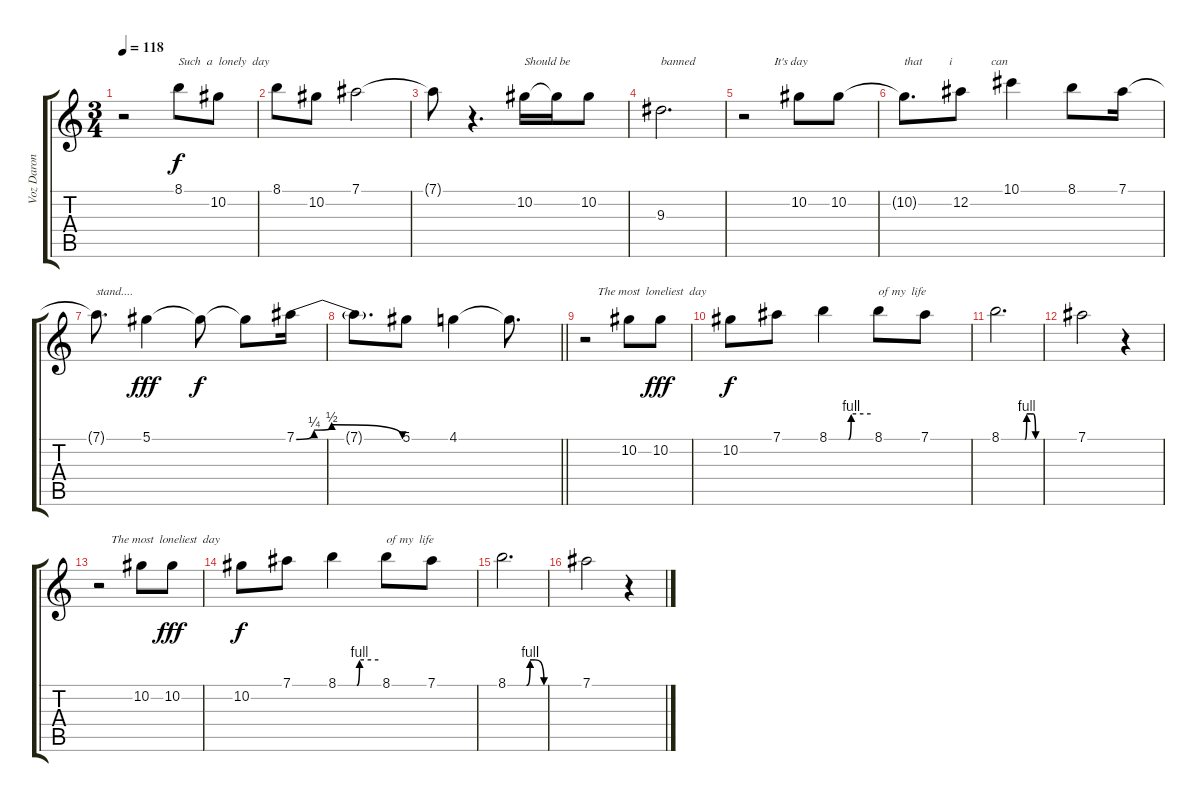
\track ("Voz Daron" "Voz Daron") {instrument acousticguitarsteel}
\staff {score tabs}
\tuning (Eb4 Bb3 Gb3 Db3 Ab2 Db2) {hide}
\ts (3 4)
\tempo 118
\clef g2
\ks c
r.2{dy f} 8.1.8{txt "Such  a  lonely  day"} 10.2.8 |
8.1.8 10.2.8 7.1.2 |
7.1{t}.8 r.4{d} 10.2.16{txt "Should be"} 10.2{t}.16 10.2.8 |
9.3.2{d txt "banned"} |
r.2{txt "          It's day "} 10.2.8 10.2.8 |
10.2{t}.8{d txt "that         i             can "} 12.2.8 10.1.4 8.1.8 7.1.16 |
7.1{t}.8{d txt "stand...."} 5.1.4{dy fff} 5.1{t}.8{dy f volume 14} 5.1{t}.8{volume 12} 7.1{be (custom 0 0 10 1 20 2 60 0)}.16 |
\barLineRight lightlight
7.1{t}.8{d volume 16} 5.1.8 4.1.4 4.1{t}.8{d} |
r.2{txt "    The most  loneliest  day"} 10.2.8 10.2.8{dy fff} |
10.2.8{dy f} 7.1.8 8.1{be (custom 0 0 28 0 32 4 60 4)}.4 8.1.8{txt "of my  life"} 7.1.8 |
8.1{be (custom 0 0 15 0 37 0 40 4 50 4 54 0 60 0)}.2{d} |
7.1.2 r.4 |
r.2{txt "    The most  loneliest  day"} 10.2.8 10.2.8{dy fff} |
10.2.8{dy f} 7.1.8 8.1{be (custom 0 0 28 0 32 4 60 4)}.4 8.1.8{txt "of my  life"} 7.1.8 |
8.1{be (custom 0 0 15 0 31 0 37 4 45 4 60 0)}.2{d} |
7.1.2 r.4
